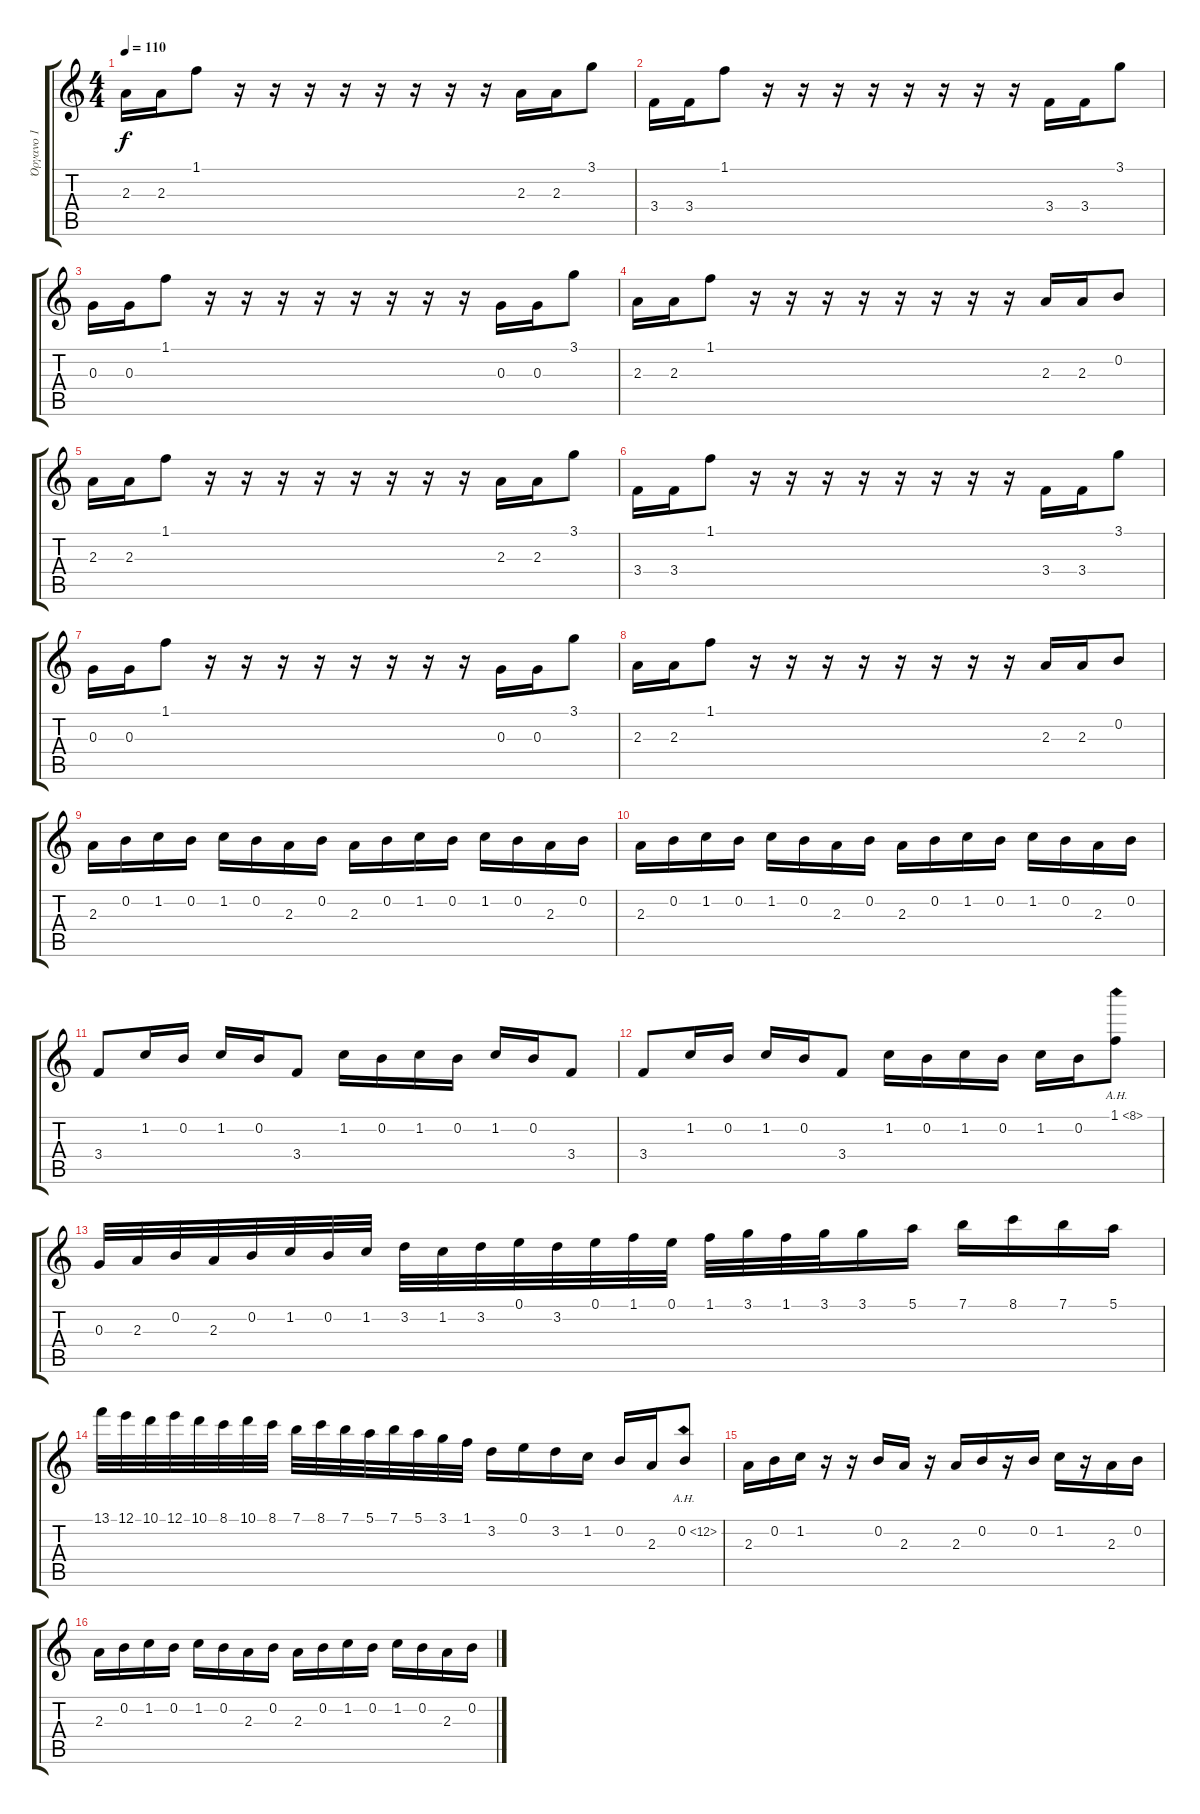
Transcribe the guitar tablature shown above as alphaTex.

\track ("Όργανο 1" "Όργανο 1") {instrument overdrivenguitar}
\staff {score tabs}
\tuning (E4 B3 G3 D3 A2 E2) {hide}
\ts (4 4)
\tempo 110
\clef g2
\ks c
2.3.16{dy f} 2.3.16 1.1.8 r.16 r.16 r.16 r.16 r.16 r.16 r.16 r.16 2.3.16 2.3.16 3.1.8 |
3.4.16 3.4.16 1.1.8 r.16 r.16 r.16 r.16 r.16 r.16 r.16 r.16 3.4.16 3.4.16 3.1.8 |
0.3.16 0.3.16 1.1.8 r.16 r.16 r.16 r.16 r.16 r.16 r.16 r.16 0.3.16 0.3.16 3.1.8 |
2.3.16 2.3.16 1.1.8 r.16 r.16 r.16 r.16 r.16 r.16 r.16 r.16 2.3.16 2.3.16 0.2.8 |
2.3.16 2.3.16 1.1.8 r.16 r.16 r.16 r.16 r.16 r.16 r.16 r.16 2.3.16 2.3.16 3.1.8 |
3.4.16 3.4.16 1.1.8 r.16 r.16 r.16 r.16 r.16 r.16 r.16 r.16 3.4.16 3.4.16 3.1.8 |
0.3.16 0.3.16 1.1.8 r.16 r.16 r.16 r.16 r.16 r.16 r.16 r.16 0.3.16 0.3.16 3.1.8 |
2.3.16 2.3.16 1.1.8 r.16 r.16 r.16 r.16 r.16 r.16 r.16 r.16 2.3.16 2.3.16 0.2.8 |
2.3.16 0.2.16 1.2.16 0.2.16 1.2.16 0.2.16 2.3.16 0.2.16 2.3.16 0.2.16 1.2.16 0.2.16 1.2.16 0.2.16 2.3.16 0.2.16 |
2.3.16 0.2.16 1.2.16 0.2.16 1.2.16 0.2.16 2.3.16 0.2.16 2.3.16 0.2.16 1.2.16 0.2.16 1.2.16 0.2.16 2.3.16 0.2.16 |
3.4.8 1.2.16 0.2.16 1.2.16 0.2.16 3.4.8 1.2.16 0.2.16 1.2.16 0.2.16 1.2.16 0.2.16 3.4.8 |
3.4.8 1.2.16 0.2.16 1.2.16 0.2.16 3.4.8 1.2.16 0.2.16 1.2.16 0.2.16 1.2.16 0.2.16 1.1{ah 7}.8 |
0.3.32 2.3.32 0.2.32 2.3.32 0.2.32 1.2.32 0.2.32 1.2.32 3.2.32 1.2.32 3.2.32 0.1.32 3.2.32 0.1.32 1.1.32 0.1.32 1.1.32 3.1.32 1.1.32 3.1.32 3.1.16 5.1.16 7.1.16 8.1.16 7.1.16 5.1.16 |
13.1.32 12.1.32 10.1.32 12.1.32 10.1.32 8.1.32 10.1.32 8.1.32 7.1.32 8.1.32 7.1.32 5.1.32 7.1.32 5.1.32 3.1.32 1.1.32 3.2.16 0.1.16 3.2.16 1.2.16 0.2.16 2.3.16 0.2{ah 12}.8 |
2.3.16 0.2.16 1.2.16 r.16 r.16 0.2.16 2.3.16 r.16 2.3.16 0.2.16 r.16 0.2.16 1.2.16 r.16 2.3.16 0.2.16 |
2.3.16 0.2.16 1.2.16 0.2.16 1.2.16 0.2.16 2.3.16 0.2.16 2.3.16 0.2.16 1.2.16 0.2.16 1.2.16 0.2.16 2.3.16 0.2.16
